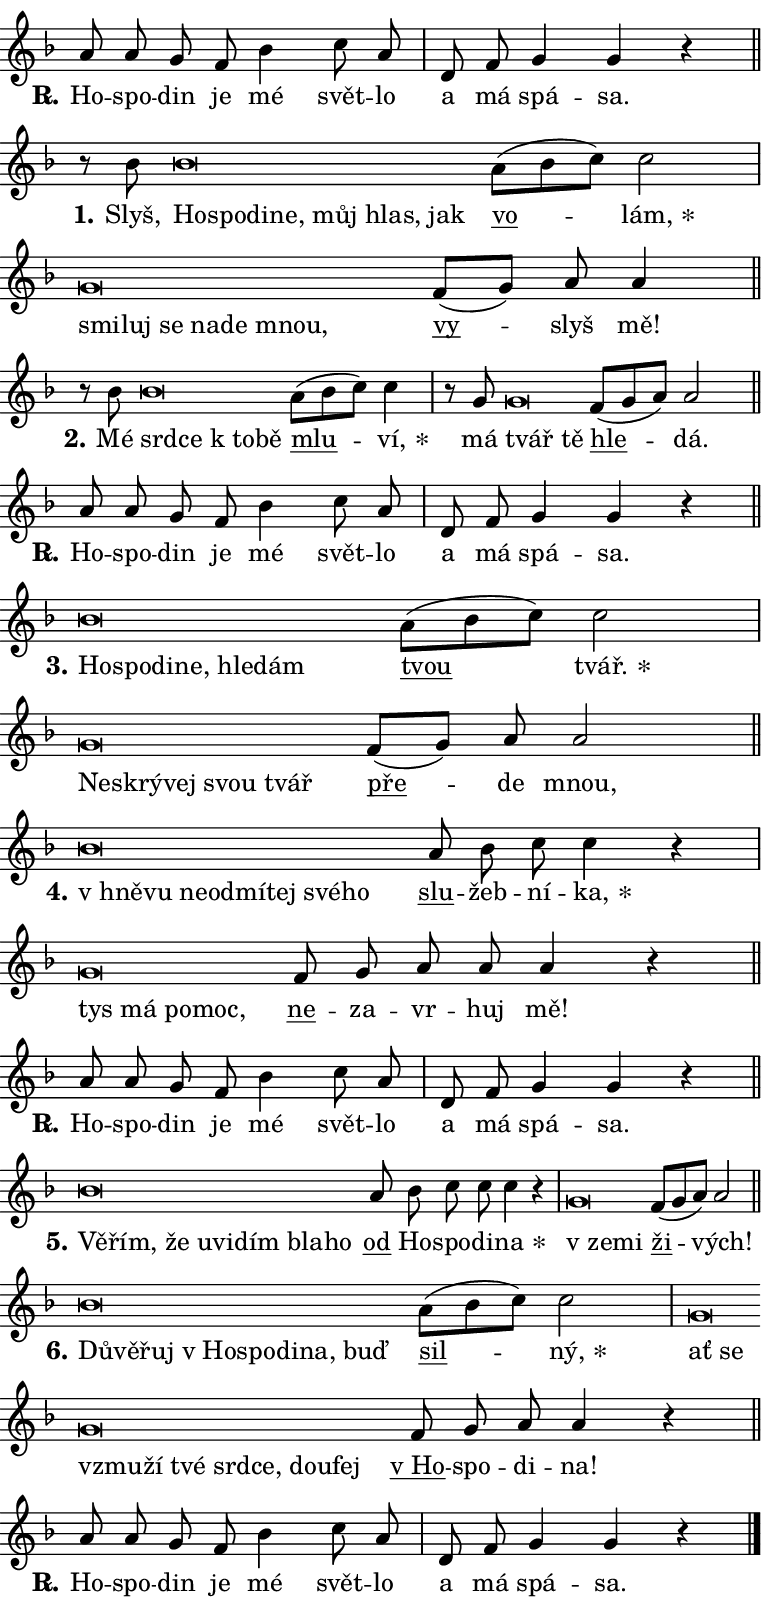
\version "2.24.0"
\header { tagline = "" }
\paper {
  indent = 0\cm
  top-margin = 0\cm
  right-margin = 0.13\cm % to fit lyric hyphens
  bottom-margin = 0\cm
  left-margin = 0\cm
  paper-width = 13\cm
  page-breaking = #ly:one-page-breaking
  system-system-spacing.basic-distance = #11
  score-system-spacing.basic-distance = #11
  ragged-last = ##f
}


%% Author: Thomas Morley
%% https://lists.gnu.org/archive/html/lilypond-user/2020-05/msg00002.html
#(define (line-position grob)
"Returns position of @var[grob} in current system:
   @code{'start}, if at first time-step
   @code{'end}, if at last time-step
   @code{'middle} otherwise
"
  (let* ((col (ly:item-get-column grob))
         (ln (ly:grob-object col 'left-neighbor))
         (rn (ly:grob-object col 'right-neighbor))
         (col-to-check-left (if (ly:grob? ln) ln col))
         (col-to-check-right (if (ly:grob? rn) rn col))
         (break-dir-left
           (and
             (ly:grob-property col-to-check-left 'non-musical #f)
             (ly:item-break-dir col-to-check-left)))
         (break-dir-right
           (and
             (ly:grob-property col-to-check-right 'non-musical #f)
             (ly:item-break-dir col-to-check-right))))
        (cond ((eqv? 1 break-dir-left) 'start)
              ((eqv? -1 break-dir-right) 'end)
              (else 'middle))))

#(define (tranparent-at-line-position vctor)
  (lambda (grob)
  "Relying on @code{line-position} select the relevant enry from @var{vctor}.
Used to determine transparency,"
    (case (line-position grob)
      ((end) (not (vector-ref vctor 0)))
      ((middle) (not (vector-ref vctor 1)))
      ((start) (not (vector-ref vctor 2))))))

noteHeadBreakVisibility =
#(define-music-function (break-visibility)(vector?)
"Makes @code{NoteHead}s transparent relying on @var{break-visibility}"
#{
  \override NoteHead.transparent =
    #(tranparent-at-line-position break-visibility)
#})

#(define delete-ledgers-for-transparent-note-heads
  (lambda (grob)
    "Reads whether a @code{NoteHead} is transparent.
If so this @code{NoteHead} is removed from @code{'note-heads} from
@var{grob}, which is supposed to be @code{LedgerLineSpanner}.
As a result ledgers are not printed for this @code{NoteHead}"
    (let* ((nhds-array (ly:grob-object grob 'note-heads))
           (nhds-list
             (if (ly:grob-array? nhds-array)
                 (ly:grob-array->list nhds-array)
                 '()))
           ;; Relies on the transparent-property being done before
           ;; Staff.LedgerLineSpanner.after-line-breaking is executed.
           ;; This is fragile ...
           (to-keep
             (remove
               (lambda (nhd)
                 (ly:grob-property nhd 'transparent #f))
               nhds-list)))
      ;; TODO find a better method to iterate over grob-arrays, similiar
      ;; to filter/remove etc for lists
      ;; For now rebuilt from scratch
      (set! (ly:grob-object grob 'note-heads)  '())
      (for-each
        (lambda (nhd)
          (ly:pointer-group-interface::add-grob grob 'note-heads nhd))
        to-keep))))

squashNotes = {
  \override NoteHead.X-extent = #'(-0.2 . 0.2)
  \override NoteHead.Y-extent = #'(-0.75 . 0)
  \override NoteHead.stencil =
    #(lambda (grob)
       (let ((pos (ly:grob-property grob 'staff-position)))
         (begin
           (if (< pos -7) (display "ERROR: Lower brevis then expected\n") (display ""))
           (if (<= pos -6) ly:text-interface::print ly:note-head::print))))
}
unSquashNotes = {
  \revert NoteHead.X-extent
  \revert NoteHead.Y-extent
  \revert NoteHead.stencil
}

hideNotes = \noteHeadBreakVisibility #begin-of-line-visible
unHideNotes = \noteHeadBreakVisibility #all-visible

% work-around for resetting accidentals
% https://lilypond.org/doc/v2.23/Documentation/notation/displaying-rhythms#unmetered-music
cadenzaMeasure = {
  \cadenzaOff
  \partial 1024 s1024
  \cadenzaOn
}

#(define-markup-command (accent layout props text) (markup?)
  "Underline accented syllable"
  (interpret-markup layout props
    #{\markup \override #'(offset . 4.3) \underline { #text }#}))

responsum = \markup \concat {
  "R" \hspace #-1.05 \path #0.1 #'((moveto 0 0.07) (lineto 0.9 0.8)) \hspace #0.05 "."
}

spaceSize = #0.6828661417322834 % exact space size for TeX Gyre Schola

\layout {
  \context {
    \Staff
    \remove "Time_signature_engraver"
    \override LedgerLineSpanner.after-line-breaking = #delete-ledgers-for-transparent-note-heads
  }
  \context {
    \Lyrics {
      \override LyricSpace.minimum-distance = \spaceSize
      \override LyricText.font-name = #"TeX Gyre Schola"
      \override LyricText.font-size = 1
      \override StanzaNumber.font-name = #"TeX Gyre Schola Bold"
      \override StanzaNumber.font-size = 1
    }
  }
  \context {
    \Score 
    \override NoteHead.text =
      #(lambda (grob) 
        (let ((pos (ly:grob-property grob 'staff-position)))
          #{\markup {
            \combine
              \halign #-0.55 \raise #(if (= pos -6) 0 0.5) \override #'(thickness . 2) \draw-line #'(3.2 . 0)
              \musicglyph "noteheads.sM1"
          }#}))
  }
}

% magnetic-lyrics.ily
%
%   written by
%     Jean Abou Samra <jean@abou-samra.fr>
%     Werner Lemberg <wl@gnu.org>
%
%   adapted by
%     Jiri Hon <jiri.hon@gmail.com>
%
% Version 2022-Apr-15

% https://www.mail-archive.com/lilypond-user@gnu.org/msg149350.html

#(define (Left_hyphen_pointer_engraver context)
   "Collect syllable-hyphen-syllable occurrences in lyrics and store
them in properties.  This engraver only looks to the left.  For
example, if the lyrics input is @code{foo -- bar}, it does the
following.

@itemize @bullet
@item
Set the @code{text} property of the @code{LyricHyphen} grob between
@q{foo} and @q{bar} to @code{foo}.

@item
Set the @code{left-hyphen} property of the @code{LyricText} grob with
text @q{foo} to the @code{LyricHyphen} grob between @q{foo} and
@q{bar}.
@end itemize

Use this auxiliary engraver in combination with the
@code{lyric-@/text::@/apply-@/magnetic-@/offset!} hook."
   (let ((hyphen #f)
         (text #f))
     (make-engraver
      (acknowledgers
       ((lyric-syllable-interface engraver grob source-engraver)
        (set! text grob)))
      (end-acknowledgers
       ((lyric-hyphen-interface engraver grob source-engraver)
        ;(when (not (grob::has-interface grob 'lyric-space-interface))
          (set! hyphen grob)));)
      ((stop-translation-timestep engraver)
       (when (and text hyphen)
         (ly:grob-set-object! text 'left-hyphen hyphen))
       (set! text #f)
       (set! hyphen #f)))))

#(define (lyric-text::apply-magnetic-offset! grob)
   "If the space between two syllables is less than the value in
property @code{LyricText@/.details@/.squash-threshold}, move the right
syllable to the left so that it gets concatenated with the left
syllable.

Use this function as a hook for
@code{LyricText@/.after-@/line-@/breaking} if the
@code{Left_@/hyphen_@/pointer_@/engraver} is active."
   (let ((hyphen (ly:grob-object grob 'left-hyphen #f)))
     (when hyphen
       (let ((left-text (ly:spanner-bound hyphen LEFT)))
         (when (grob::has-interface left-text 'lyric-syllable-interface)
           (let* ((common (ly:grob-common-refpoint grob left-text X))
                  (this-x-ext (ly:grob-extent grob common X))
                  (left-x-ext
                   (begin
                     ;; Trigger magnetism for left-text.
                     (ly:grob-property left-text 'after-line-breaking)
                     (ly:grob-extent left-text common X)))
                  ;; `delta` is the gap width between two syllables.
                  (delta (- (interval-start this-x-ext)
                            (interval-end left-x-ext)))
                  (details (ly:grob-property grob 'details))
                  (threshold (assoc-get 'squash-threshold details 0.2)))
             (when (< delta threshold)
               (let* (;; We have to manipulate the input text so that
                      ;; ligatures crossing syllable boundaries are not
                      ;; disabled.  For languages based on the Latin
                      ;; script this is essentially a beautification.
                      ;; However, for non-Western scripts it can be a
                      ;; necessity.
                      (lt (ly:grob-property left-text 'text))
                      (rt (ly:grob-property grob 'text))
                      (is-space (grob::has-interface hyphen 'lyric-space-interface))
                      (space (if is-space " " ""))
                      (extra-delta (if is-space spaceSize 0))
                      ;; Append new syllable.
                      (ltrt-space (if (and (string? lt) (string? rt))
                                (string-append lt space rt)
                                (make-concat-markup (list lt space rt))))
                      ;; Right-align `ltrt` to the right side.
                      (ltrt-space-markup (grob-interpret-markup
                               grob
                               (make-translate-markup
                                (cons (interval-length this-x-ext) 0)
                                (make-right-align-markup ltrt-space)))))
                 (begin
                   ;; Don't print `left-text`.
                   (ly:grob-set-property! left-text 'stencil #f)
                   ;; Set text and stencil (which holds all collected
                   ;; syllables so far) and shift it to the left.
                   (ly:grob-set-property! grob 'text ltrt-space)
                   (ly:grob-set-property! grob 'stencil ltrt-space-markup)
                   (ly:grob-translate-axis! grob (- (- delta extra-delta)) X))))))))))


#(define (lyric-hyphen::displace-bounds-first grob)
   ;; Make very sure this callback isn't triggered too early.
   (let ((left (ly:spanner-bound grob LEFT))
         (right (ly:spanner-bound grob RIGHT)))
     (ly:grob-property left 'after-line-breaking)
     (ly:grob-property right 'after-line-breaking)
     (ly:lyric-hyphen::print grob)))

squashThreshold = #0.4

\layout {
  \context {
    \Lyrics
    \consists #Left_hyphen_pointer_engraver
    \override LyricText.after-line-breaking =
      #lyric-text::apply-magnetic-offset!
    \override LyricHyphen.stencil = #lyric-hyphen::displace-bounds-first
    \override LyricText.details.squash-threshold = \squashThreshold
    \override LyricHyphen.minimum-distance = 0
    \override LyricHyphen.minimum-length = \squashThreshold
  }
}

squashText = \override LyricText.details.squash-threshold = 9999
unSquashText = \override LyricText.details.squash-threshold = \squashThreshold

leftText = \override LyricText.self-alignment-X = #LEFT
unLeftText = \revert LyricText.self-alignment-X

starOffset = #(lambda (grob) 
                (let ((x_offset (ly:self-alignment-interface::aligned-on-x-parent grob)))
                  (if (= x_offset 0) 0 (+ x_offset 1.2))))

star = #(define-music-function (syllable)(string?)
"Append star separator at the end of a syllable"
#{
  \once \override LyricText.X-offset = #starOffset
  \lyricmode { \markup {
    #syllable
    \override #'((font-name . "TeX Gyre Schola Bold")) \hspace #0.2 \lower #0.65 \larger "*"
  } }
#})

starAccent = #(define-music-function (syllable)(string?)
"Append star separator at the end of a syllable and make accent"
#{
  \once \override LyricText.X-offset = #starOffset
  \lyricmode { \markup {
    \accent #syllable
    \override #'((font-name . "TeX Gyre Schola Bold")) \hspace #0.2 \lower #0.65 \larger "*"
  } }
#})

breath = #(define-music-function (syllable)(string?)
"Append breathing indicator at the end of a syllable"
#{
  \lyricmode { \markup { #syllable "+" } }
#})

optionalBreath = #(define-music-function (syllable)(string?)
"Append optional breathing indicator at the end of a syllable"
#{
  \lyricmode { \markup { #syllable "(+)" } }
#})


\score {
    <<
        \new Voice = "melody" { \cadenzaOn \key f \major \relative { a'8 a g f bes4 c8 a \cadenzaMeasure \bar "|" d, f \bar "" g4 g r \cadenzaMeasure \bar "||" \break } }
        \new Lyrics \lyricsto "melody" { \lyricmode { \set stanza = \responsum
Ho -- spo -- din je mé svět -- lo a má spá -- sa. } }
    >>
    \layout {}
}

\score {
    <<
        \new Voice = "melody" { \cadenzaOn \key f \major \relative { r8 bes'8 \squashNotes bes\breve*1/16 \hideNotes \breve*1/16 \bar "" \breve*1/16 \bar "" \breve*1/16 \bar "" \breve*1/16 \bar "" \breve*1/16 \breve*1/16 \bar "" \unHideNotes \unSquashNotes \bar "" a8[( bes c)] c2 \cadenzaMeasure \bar "|" \squashNotes g\breve*1/16 \hideNotes \breve*1/16 \bar "" \breve*1/16 \bar "" \breve*1/16 \bar "" \breve*1/16 \breve*1/16 \bar "" \unHideNotes \unSquashNotes \bar "" f8[( g)] a a4 \cadenzaMeasure \bar "||" \break } }
        \new Lyrics \lyricsto "melody" { \lyricmode { \set stanza = "1."
Slyš, \leftText Ho -- \squashText spo -- di -- ne, můj hlas, jak \unLeftText \unSquashText \markup \accent vo -- \star lám, \leftText smi -- \squashText luj se na -- de mnou, \unLeftText \unSquashText \markup \accent vy -- slyš mě! } }
    >>
    \layout {}
}

\score {
    <<
        \new Voice = "melody" { \cadenzaOn \key f \major \relative { r8 bes'8 \squashNotes bes\breve*1/16 \hideNotes \breve*1/16 \bar "" \breve*1/16 \breve*1/16 \bar "" \unHideNotes \unSquashNotes \bar "" a8[( bes c)] c4 \cadenzaMeasure \bar "|" r8 g \squashNotes g\breve*1/16 \hideNotes \breve*1/16 \bar "" \unHideNotes \unSquashNotes \bar "" f8[( g a)] a2 \cadenzaMeasure \bar "||" \break } }
        \new Lyrics \lyricsto "melody" { \lyricmode { \set stanza = "2."
Mé \leftText srd -- \squashText ce "k to" -- bě \unLeftText \unSquashText \markup \accent mlu -- \star ví, má \leftText tvář \squashText tě \unLeftText \unSquashText \markup \accent hle -- dá. } }
    >>
    \layout {}
}

\score {
    <<
        \new Voice = "melody" { \cadenzaOn \key f \major \relative { a'8 a g f bes4 c8 a \cadenzaMeasure \bar "|" d, f \bar "" g4 g r \cadenzaMeasure \bar "||" \break } }
        \new Lyrics \lyricsto "melody" { \lyricmode { \set stanza = \responsum
Ho -- spo -- din je mé svět -- lo a má spá -- sa. } }
    >>
    \layout {}
}

\score {
    <<
        \new Voice = "melody" { \cadenzaOn \key f \major \relative { \squashNotes bes'\breve*1/16 \hideNotes \breve*1/16 \bar "" \breve*1/16 \bar "" \breve*1/16 \bar "" \breve*1/16 \breve*1/16 \bar "" \unHideNotes \unSquashNotes \bar "" a8[( bes c)] c2 \cadenzaMeasure \bar "|" \squashNotes g\breve*1/16 \hideNotes \breve*1/16 \bar "" \breve*1/16 \bar "" \breve*1/16 \breve*1/16 \bar "" \unHideNotes \unSquashNotes \bar "" f8[( g)] a a2 \cadenzaMeasure \bar "||" \break } }
        \new Lyrics \lyricsto "melody" { \lyricmode { \set stanza = "3."
\leftText Ho -- \squashText spo -- di -- ne, hle -- dám \unLeftText \unSquashText \markup \accent tvou \star tvář. \leftText Ne -- \squashText skrý -- vej svou tvář \unLeftText \unSquashText \markup \accent pře -- de mnou, } }
    >>
    \layout {}
}

\score {
    <<
        \new Voice = "melody" { \cadenzaOn \key f \major \relative { \squashNotes bes'\breve*1/16 \hideNotes \breve*1/16 \bar "" \breve*1/16 \bar "" \breve*1/16 \bar "" \breve*1/16 \bar "" \breve*1/16 \bar "" \breve*1/16 \breve*1/16 \bar "" \unHideNotes \unSquashNotes \bar "" a8 bes c c4 r \cadenzaMeasure \bar "|" \squashNotes g\breve*1/16 \hideNotes \breve*1/16 \bar "" \breve*1/16 \breve*1/16 \bar "" \unHideNotes \unSquashNotes \bar "" f8 g a a a4 r \cadenzaMeasure \bar "||" \break } }
        \new Lyrics \lyricsto "melody" { \lyricmode { \set stanza = "4."
\leftText "v hně" -- \squashText vu ne -- od -- mí -- tej své -- ho \unLeftText \unSquashText \markup \accent slu -- žeb -- ní -- \star ka, \leftText tys \squashText má po -- moc, \unLeftText \unSquashText \markup \accent ne -- za -- vr -- huj mě! } }
    >>
    \layout {}
}

\score {
    <<
        \new Voice = "melody" { \cadenzaOn \key f \major \relative { a'8 a g f bes4 c8 a \cadenzaMeasure \bar "|" d, f \bar "" g4 g r \cadenzaMeasure \bar "||" \break } }
        \new Lyrics \lyricsto "melody" { \lyricmode { \set stanza = \responsum
Ho -- spo -- din je mé svět -- lo a má spá -- sa. } }
    >>
    \layout {}
}

\score {
    <<
        \new Voice = "melody" { \cadenzaOn \key f \major \relative { \squashNotes bes'\breve*1/16 \hideNotes \breve*1/16 \bar "" \breve*1/16 \bar "" \breve*1/16 \bar "" \breve*1/16 \bar "" \breve*1/16 \bar "" \breve*1/16 \breve*1/16 \bar "" \unHideNotes \unSquashNotes \bar "" a8 bes c c c4 r \cadenzaMeasure \bar "|" \squashNotes g\breve*1/16 \hideNotes \breve*1/16 \bar "" \unHideNotes \unSquashNotes \bar "" f8[( g a)] a2 \cadenzaMeasure \bar "||" \break } }
        \new Lyrics \lyricsto "melody" { \lyricmode { \set stanza = "5."
\leftText Vě -- \squashText řím, že u -- vi -- dím bla -- ho \unLeftText \unSquashText \markup \accent od Ho -- spo -- di -- \star na \leftText "v ze" -- \squashText mi \unLeftText \unSquashText \markup \accent ži -- vých! } }
    >>
    \layout {}
}

\score {
    <<
        \new Voice = "melody" { \cadenzaOn \key f \major \relative { \squashNotes bes'\breve*1/16 \hideNotes \breve*1/16 \bar "" \breve*1/16 \bar "" \breve*1/16 \bar "" \breve*1/16 \bar "" \breve*1/16 \bar "" \breve*1/16 \breve*1/16 \bar "" \unHideNotes \unSquashNotes \bar "" a8[( bes c)] c2 \cadenzaMeasure \bar "|" \squashNotes g\breve*1/16 \hideNotes \breve*1/16 \bar "" \breve*1/16 \bar "" \breve*1/16 \bar "" \breve*1/16 \bar "" \breve*1/16 \bar "" \breve*1/16 \bar "" \breve*1/16 \breve*1/16 \bar "" \unHideNotes \unSquashNotes \bar "" f8 g a a4 r \cadenzaMeasure \bar "||" \break } }
        \new Lyrics \lyricsto "melody" { \lyricmode { \set stanza = "6."
\leftText Dů -- \squashText vě -- řuj "v Ho" -- spo -- di -- na, buď \unLeftText \unSquashText \markup \accent sil -- \star ný, \leftText ať \squashText se vzmu -- ží tvé srd -- ce, dou -- fej \unLeftText \unSquashText \markup \accent "v Ho" -- spo -- di -- na! } }
    >>
    \layout {}
}

\score {
    <<
        \new Voice = "melody" { \cadenzaOn \key f \major \relative { a'8 a g f bes4 c8 a \cadenzaMeasure \bar "|" d, f \bar "" g4 g r \cadenzaMeasure \bar "||" \break } \bar "|." }
        \new Lyrics \lyricsto "melody" { \lyricmode { \set stanza = \responsum
Ho -- spo -- din je mé svět -- lo a má spá -- sa. } }
    >>
    \layout {}
}
